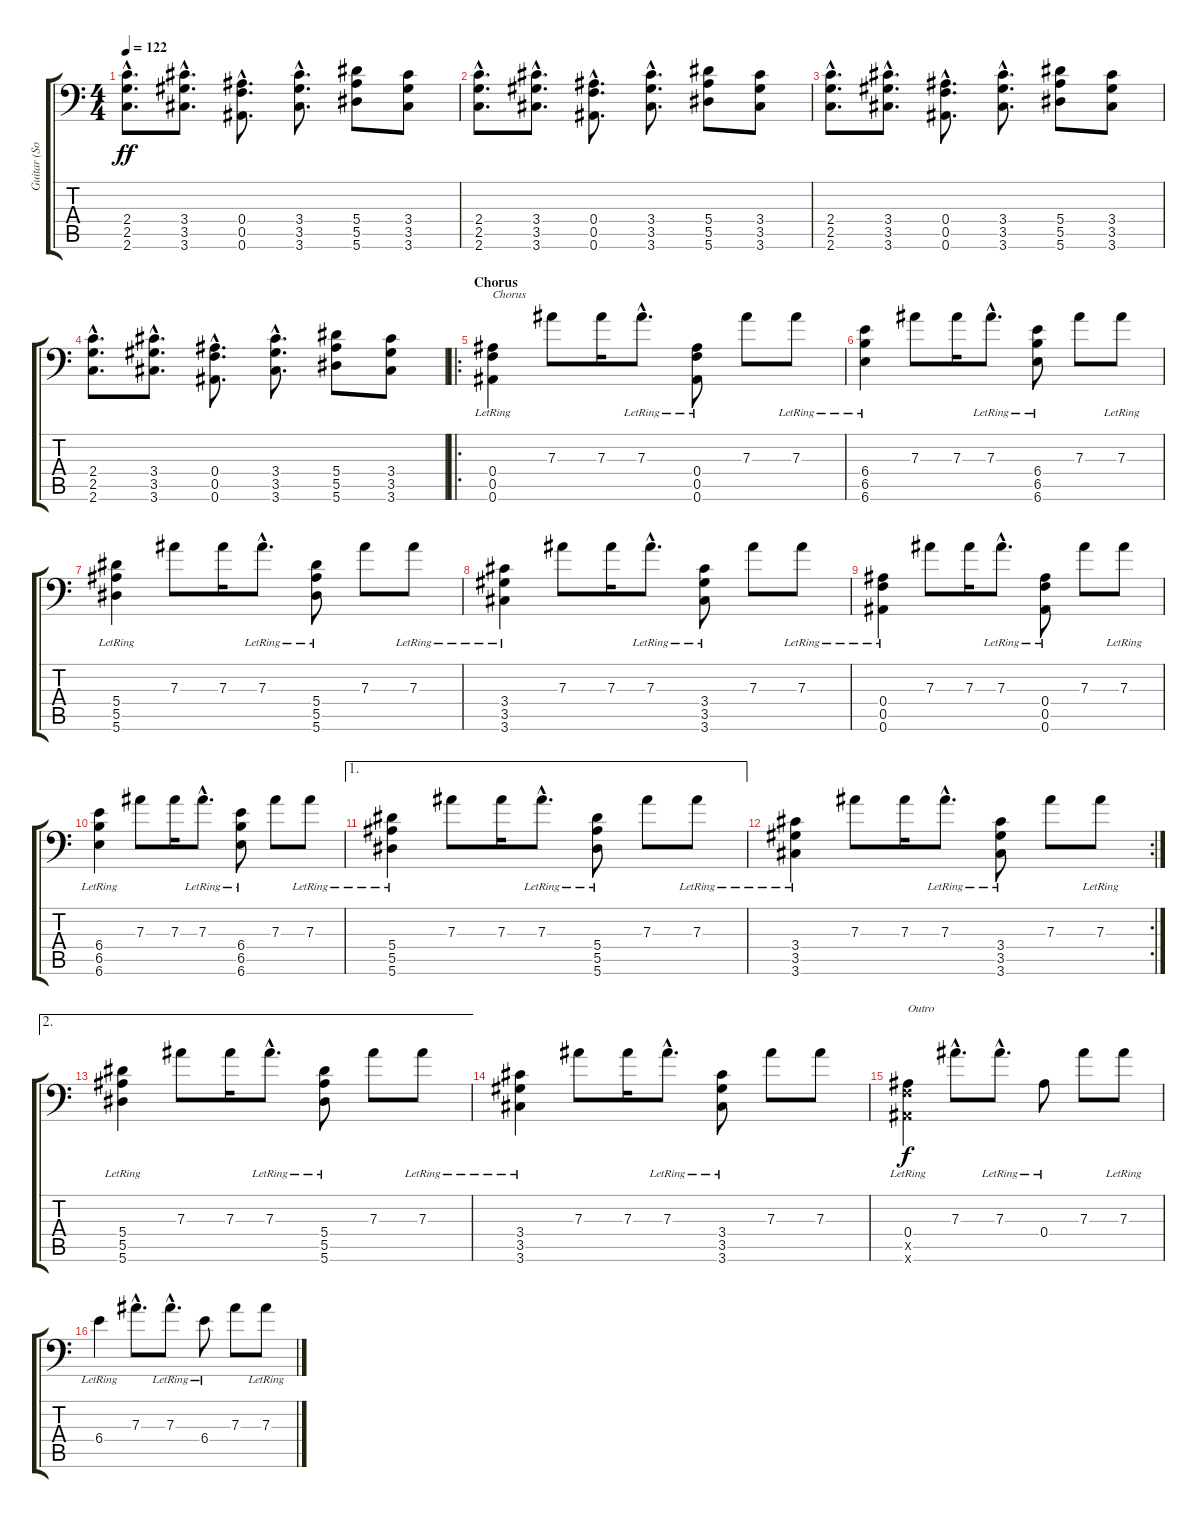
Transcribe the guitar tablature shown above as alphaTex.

\track ("Guitar (Souren \"Mike\" Sarkisyan)" "Guitar (So") {instrument distortionguitar}
\staff {score tabs}
\tuning (C4 G3 Eb3 Bb2 F2 Bb1) {hide}
\ts (4 4)
\tempo 122
\clef f4
\ks c
(2.4{hac} 2.5{hac} 2.6{hac}).8{d dy ff} (3.4{hac} 3.5{hac} 3.6{hac}).8{d} (0.4{hac} 0.5{hac} 0.6{hac}).8{d} (3.4{hac} 3.5{hac} 3.6{hac}).8{d} (5.4 5.5 5.6).8 (3.4 3.5 3.6).8 |
(2.4{hac} 2.5{hac} 2.6{hac}).8{d} (3.4{hac} 3.5{hac} 3.6{hac}).8{d} (0.4{hac} 0.5{hac} 0.6{hac}).8{d} (3.4{hac} 3.5{hac} 3.6{hac}).8{d} (5.4 5.5 5.6).8 (3.4 3.5 3.6).8 |
(2.4{hac} 2.5{hac} 2.6{hac}).8{d} (3.4{hac} 3.5{hac} 3.6{hac}).8{d} (0.4{hac} 0.5{hac} 0.6{hac}).8{d} (3.4{hac} 3.5{hac} 3.6{hac}).8{d} (5.4 5.5 5.6).8 (3.4 3.5 3.6).8 |
(2.4{hac} 2.5{hac} 2.6{hac}).8{d} (3.4{hac} 3.5{hac} 3.6{hac}).8{d} (0.4{hac} 0.5{hac} 0.6{hac}).8{d} (3.4{hac} 3.5{hac} 3.6{hac}).8{d} (5.4 5.5 5.6).8 (3.4 3.5 3.6).8 |
\ro
\section ("" "Chorus")
(0.4{lr} 0.5{lr} 0.6{lr}).4{txt "Chorus"} 7.3.8 7.3.16 7.3{hac lr}.8{d} (0.4{lr} 0.5{lr} 0.6{lr}).8 7.3.8 7.3{lr}.8 |
(6.4{lr} 6.5{lr} 6.6{lr}).4 7.3.8 7.3.16 7.3{hac lr}.8{d} (6.4{lr} 6.5{lr} 6.6{lr}).8 7.3.8 7.3{lr}.8 |
(5.4{lr} 5.5{lr} 5.6{lr}).4 7.3.8 7.3.16 7.3{hac lr}.8{d} (5.4{lr} 5.5{lr} 5.6{lr}).8 7.3.8 7.3{lr}.8 |
(3.4{lr} 3.5{lr} 3.6{lr}).4 7.3.8 7.3.16 7.3{hac lr}.8{d} (3.4{lr} 3.5{lr} 3.6{lr}).8 7.3.8 7.3{lr}.8 |
(0.4{lr} 0.5{lr} 0.6{lr}).4 7.3.8 7.3.16 7.3{hac lr}.8{d} (0.4{lr} 0.5{lr} 0.6{lr}).8 7.3.8 7.3{lr}.8 |
(6.4{lr} 6.5{lr} 6.6{lr}).4 7.3.8 7.3.16 7.3{hac lr}.8{d} (6.4{lr} 6.5{lr} 6.6{lr}).8 7.3.8 7.3{lr}.8 |
\ae 1
(5.4{lr} 5.5{lr} 5.6{lr}).4 7.3.8 7.3.16 7.3{hac lr}.8{d} (5.4{lr} 5.5{lr} 5.6{lr}).8 7.3.8 7.3{lr}.8 |
\rc 2
(3.4{lr} 3.5{lr} 3.6{lr}).4 7.3.8 7.3.16 7.3{hac lr}.8{d} (3.4{lr} 3.5{lr} 3.6{lr}).8 7.3.8 7.3{lr}.8 |
\ae 2
(5.4{lr} 5.5{lr} 5.6{lr}).4 7.3.8 7.3.16 7.3{hac lr}.8{d} (5.4{lr} 5.5{lr} 5.6{lr}).8 7.3.8 7.3{lr}.8 |
(3.4{lr} 3.5{lr} 3.6{lr}).4 7.3.8 7.3.16 7.3{hac lr}.8{d} (3.4{lr} 3.5{lr} 3.6{lr}).8 7.3.8 7.3.8 |
(0.4{lr} 0.5{x} 0.6{x}).4{txt "Outro" dy f} 7.3{hac}.8{d} 7.3{hac lr}.8{d} 0.4{lr}.8 7.3.8 7.3{lr}.8 |
6.4{lr}.4 7.3{hac}.8{d} 7.3{hac lr}.8{d} 6.4{lr}.8 7.3.8 7.3{lr}.8
